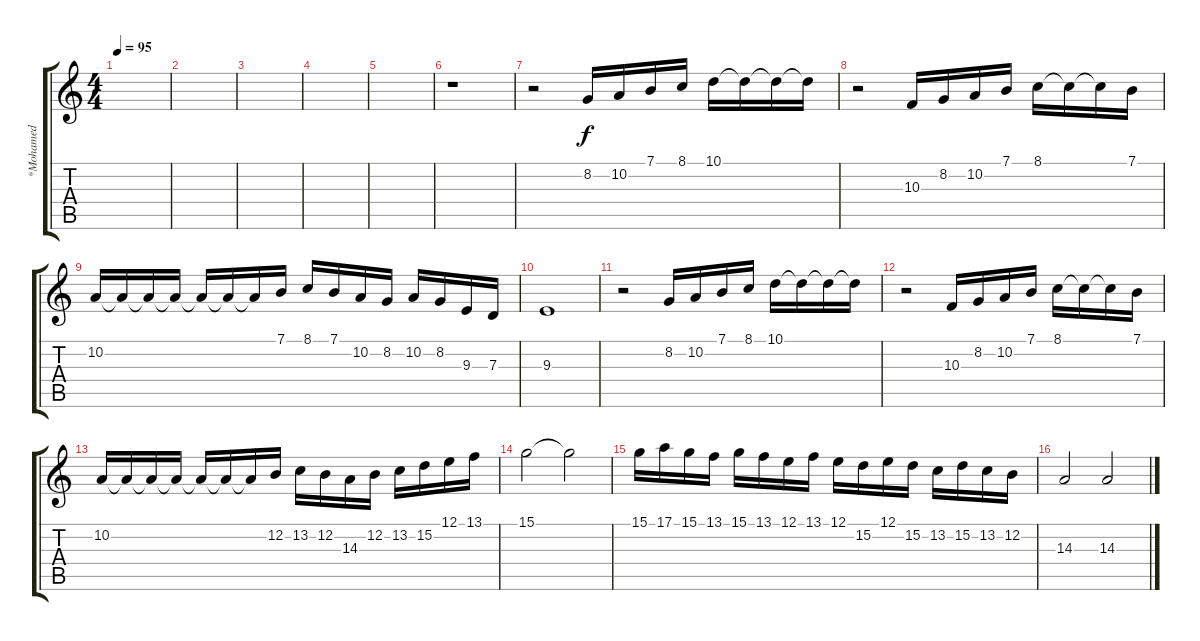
\track ("*Mohamed" "*Mohamed") {instrument violin}
\staff {score tabs}
\tuning (E4 B3 G3 D3 A2 E2) {hide}
\ts (4 4)
\tempo 95
\clef g2
\ks c
|
|
|
|
|
r.1 |
r.2 8.2.16 10.2.16 7.1.16 8.1.16 10.1.16 10.1{t}.16 10.1{t}.16 10.1{t}.16 |
r.2 10.3.16 8.2.16 10.2.16 7.1.16 8.1.16 8.1{t}.16 8.1{t}.16 7.1.16 |
10.2.16 10.2{t}.16 10.2{t}.16 10.2{t}.16 10.2{t}.16 10.2{t}.16 10.2{t}.16 7.1.16 8.1.16 7.1.16 10.2.16 8.2.16 10.2.16 8.2.16 9.3.16 7.3.16 |
9.3.1 |
r.2 8.2.16 10.2.16 7.1.16 8.1.16 10.1.16 10.1{t}.16 10.1{t}.16 10.1{t}.16 |
r.2 10.3.16 8.2.16 10.2.16 7.1.16 8.1.16 8.1{t}.16 8.1{t}.16 7.1.16 |
10.2.16 10.2{t}.16 10.2{t}.16 10.2{t}.16 10.2{t}.16 10.2{t}.16 10.2{t}.16 12.2.16 13.2.16 12.2.16 14.3.16 12.2.16 13.2.16 15.2.16 12.1.16 13.1.16 |
15.1.2 15.1{t}.2 |
15.1.16 17.1.16 15.1.16 13.1.16 15.1.16 13.1.16 12.1.16 13.1.16 12.1.16 15.2.16 12.1.16 15.2.16 13.2.16 15.2.16 13.2.16 12.2.16 |
14.3.2 14.3.2
